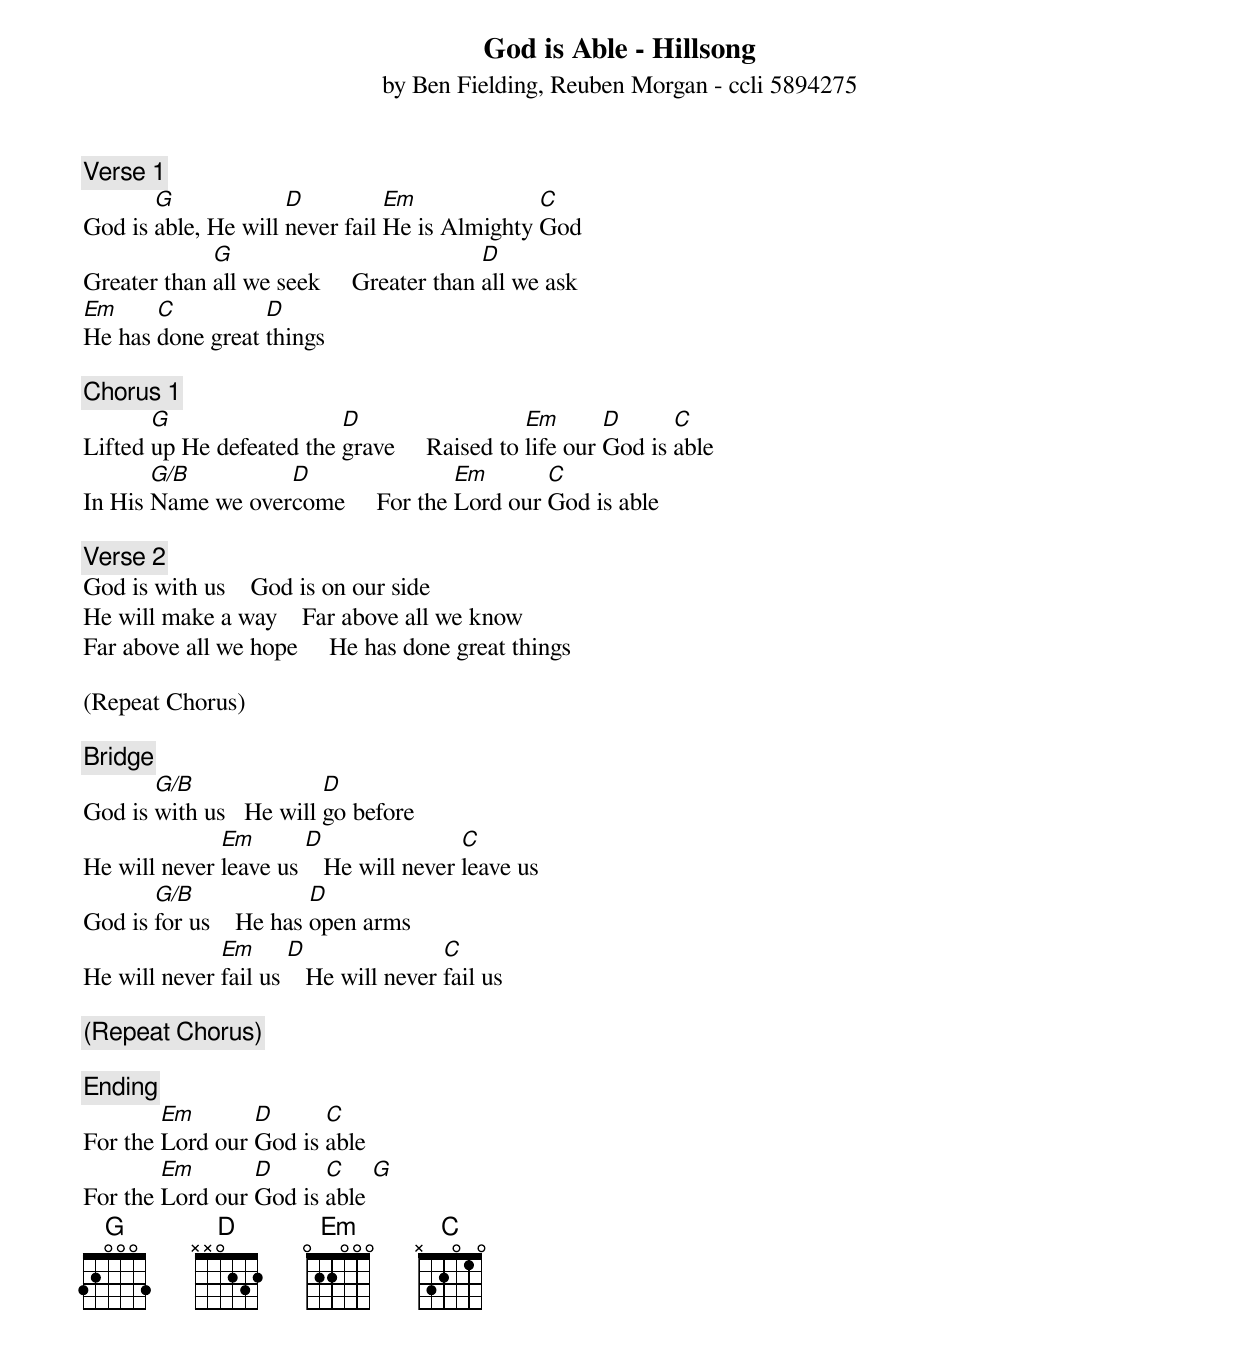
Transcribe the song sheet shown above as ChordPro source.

{title: God is Able - Hillsong}
{subtitle: by Ben Fielding, Reuben Morgan - ccli 5894275}

{c: Verse 1 }
God is [G]able, He will [D]never fail [Em]He is Almighty [C]God
Greater than [G]all we seek     Greater than [D]all we ask
[Em]He has [C]done great [D]things

{c: Chorus 1}
Lifted [G]up He defeated the [D]grave     Raised to [Em]life our [D]God is [C]able
In His [G/B]Name we over[D]come     For the [Em]Lord our [C]God is able

{c: Verse 2 }
God is with us    God is on our side
He will make a way    Far above all we know
Far above all we hope     He has done great things

(Repeat Chorus)

{c: Bridge }
God is [G/B]with us   He will [D]go before
He will never [Em]leave us [D]   He will never [C]leave us
God is [G/B]for us    He has [D]open arms
He will never [Em]fail us [D]   He will never [C]fail us

{c: (Repeat Chorus) }

{c: Ending }
For the [Em]Lord our [D]God is [C]able
For the [Em]Lord our [D]God is [C]able [G]
